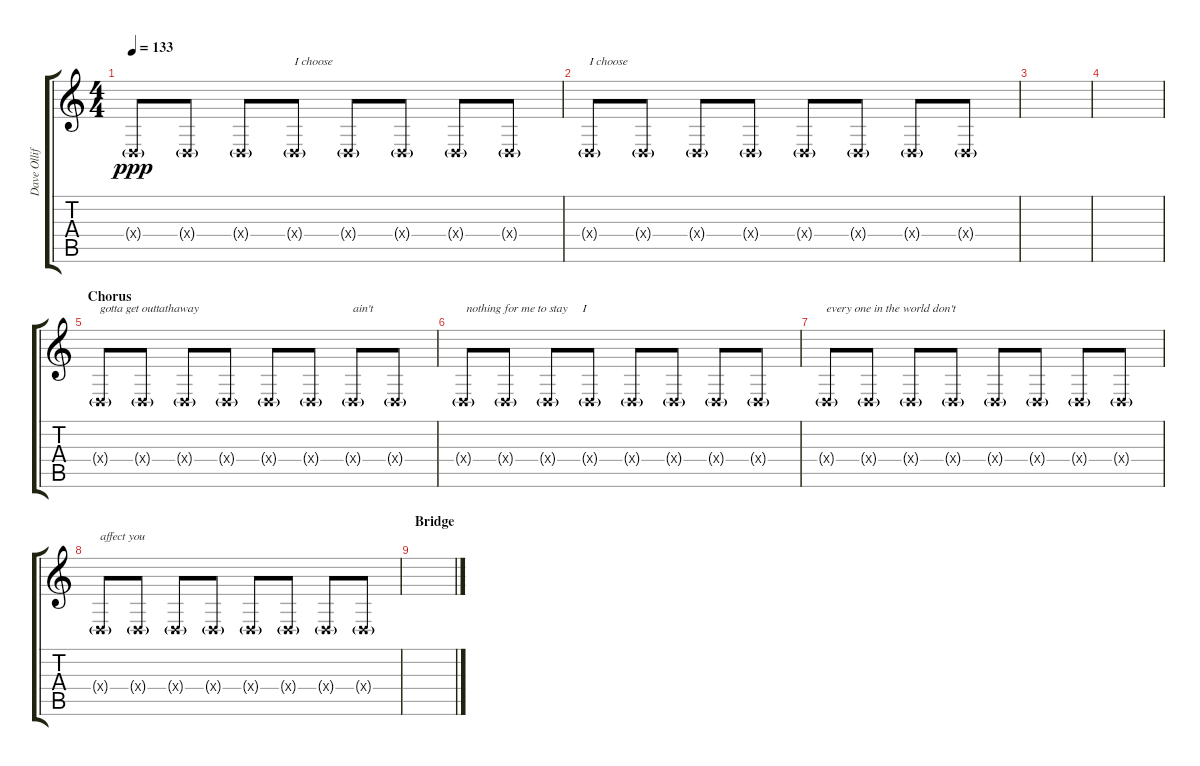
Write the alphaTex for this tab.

\track ("Dave Olliffe - Voice Background" "Dave Ollif") {instrument oboe}
\staff {score tabs}
\tuning (E4 B3 G3 D3 A2 E2) {hide}
\ts (4 4)
\tempo 133
\clef g2
\ks c
0.4{g x}.8{dy ppp} 0.4{g x}.8 0.4{g x}.8 0.4{g x}.8{txt "I choose"} 0.4{g x}.8 0.4{g x}.8 0.4{g x}.8 0.4{g x}.8 |
0.4{g x}.8{txt "I choose"} 0.4{g x}.8 0.4{g x}.8 0.4{g x}.8 0.4{g x}.8 0.4{g x}.8 0.4{g x}.8 0.4{g x}.8 |
|
|
\section ("" "Chorus")
0.4{g x}.8{txt "gotta get outtathaway"} 0.4{g x}.8 0.4{g x}.8 0.4{g x}.8 0.4{g x}.8 0.4{g x}.8 0.4{g x}.8{txt "ain't"} 0.4{g x}.8 |
0.4{g x}.8{txt " nothing for me to stay     I"} 0.4{g x}.8 0.4{g x}.8 0.4{g x}.8 0.4{g x}.8 0.4{g x}.8 0.4{g x}.8 0.4{g x}.8 |
0.4{g x}.8{txt "every one in the world don't "} 0.4{g x}.8 0.4{g x}.8 0.4{g x}.8 0.4{g x}.8 0.4{g x}.8 0.4{g x}.8 0.4{g x}.8 |
0.4{g x}.8{txt "affect you"} 0.4{g x}.8 0.4{g x}.8 0.4{g x}.8 0.4{g x}.8 0.4{g x}.8 0.4{g x}.8 0.4{g x}.8 |
\section ("" "Bridge")
